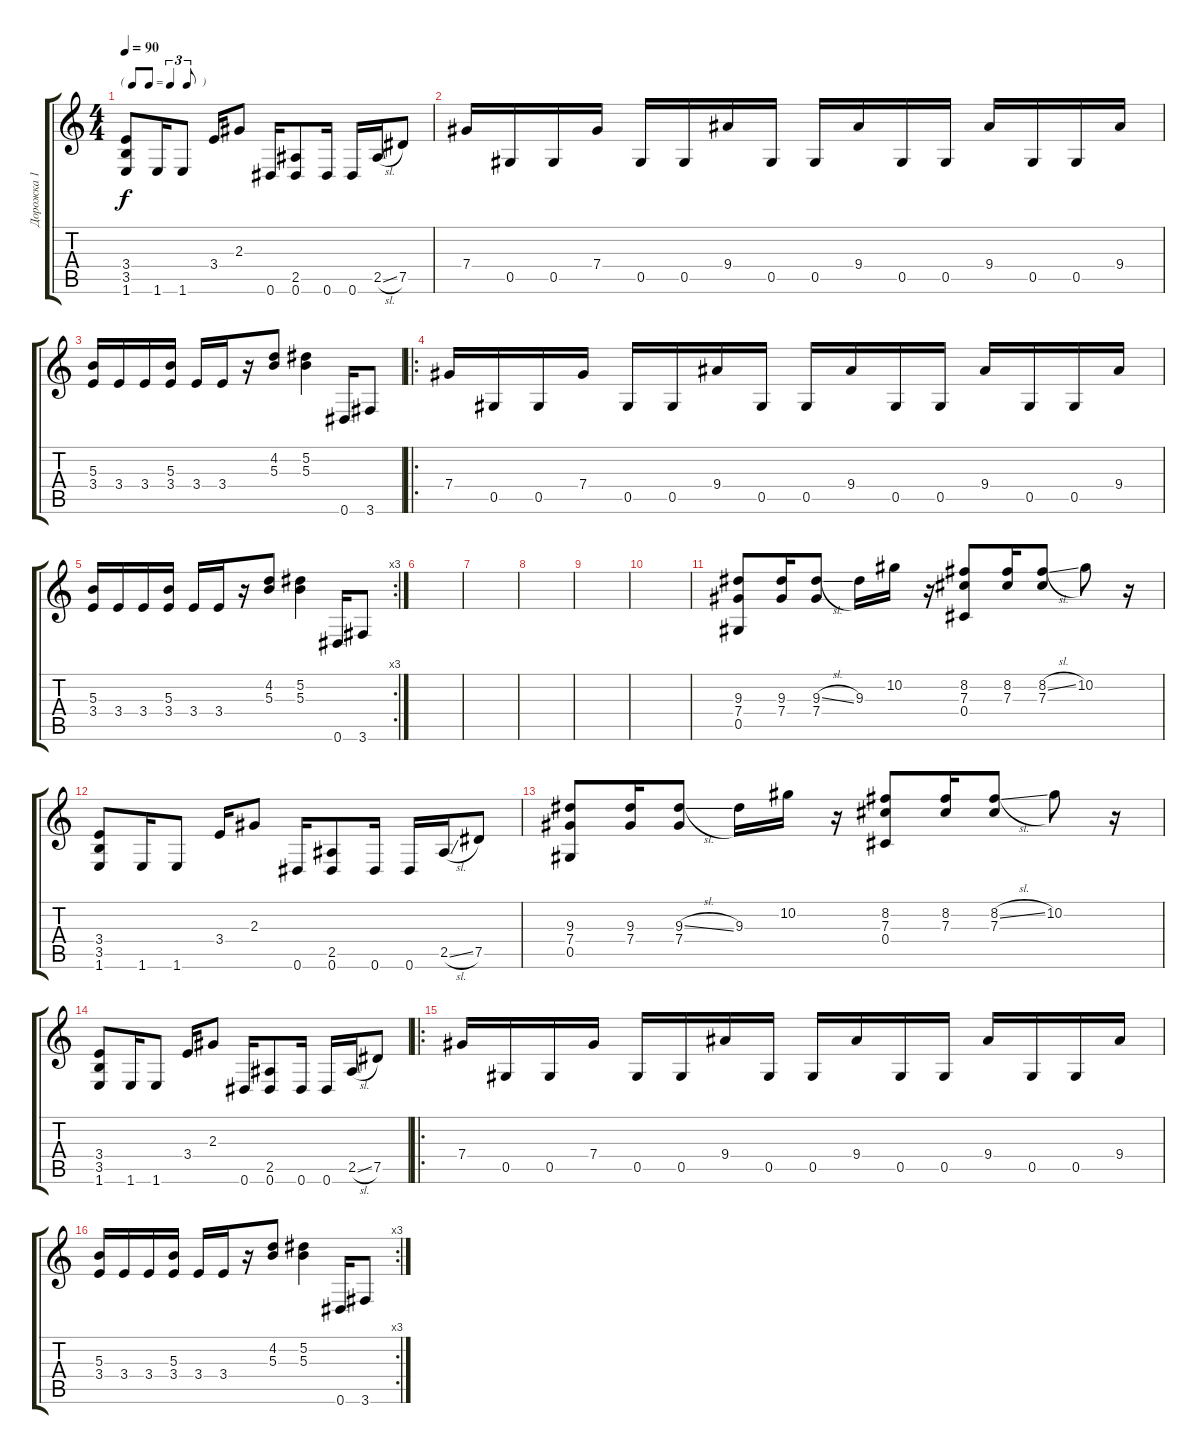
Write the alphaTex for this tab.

\track ("Дорожка 1" "Дорожка 1") {instrument distortionguitar}
\staff {score tabs}
\tuning (Eb4 Bb3 Gb3 Db3 Ab2 Eb2) {hide}
\ts (4 4)
\tf triplet8th
\tempo 90
\clef g2
\ks c
(3.4 3.5 1.6).8{dy f} 1.6.16 1.6.8 3.4.16 2.3.8 0.6.16 (2.5 0.6).8 0.6.16 0.6.16 2.5{sl}.16 7.5.8 |
7.4.16 0.5.16 0.5.16 7.4.16 0.5.16 0.5.16 9.4.16 0.5.16 0.5.16 9.4.16 0.5.16 0.5.16 9.4.16 0.5.16 0.5.16 9.4.16 |
(5.3 3.4).16 3.4.16 3.4.16 (5.3 3.4).16 3.4.16 3.4.16 r.16 (4.2 5.3).8 (5.2 5.3).4 0.6.16 3.6.8 |
\ro
7.4.16 0.5.16 0.5.16 7.4.16 0.5.16 0.5.16 9.4.16 0.5.16 0.5.16 9.4.16 0.5.16 0.5.16 9.4.16 0.5.16 0.5.16 9.4.16 |
\rc 3
(5.3 3.4).16 3.4.16 3.4.16 (5.3 3.4).16 3.4.16 3.4.16 r.16 (4.2 5.3).8 (5.2 5.3).4 0.6.16 3.6.8 |
|
|
|
|
|
(9.3 7.4 0.5).8 (9.3 7.4).16 (9.3{sl} 7.4).8 9.3.16 10.2.16 r.16 (8.2 7.3 0.4).8 (8.2 7.3).16 (8.2{sl} 7.3).8 10.2.8 r.16 |
(3.4 3.5 1.6).8 1.6.16 1.6.8 3.4.16 2.3.8 0.6.16 (2.5 0.6).8 0.6.16 0.6.16 2.5{sl}.16 7.5.8 |
(9.3 7.4 0.5).8 (9.3 7.4).16 (9.3{sl} 7.4).8 9.3.16 10.2.16 r.16 (8.2 7.3 0.4).8 (8.2 7.3).16 (8.2{sl} 7.3).8 10.2.8 r.16 |
(3.4 3.5 1.6).8 1.6.16 1.6.8 3.4.16 2.3.8 0.6.16 (2.5 0.6).8 0.6.16 0.6.16 2.5{sl}.16 7.5.8 |
\ro
7.4.16 0.5.16 0.5.16 7.4.16 0.5.16 0.5.16 9.4.16 0.5.16 0.5.16 9.4.16 0.5.16 0.5.16 9.4.16 0.5.16 0.5.16 9.4.16 |
\rc 3
(5.3 3.4).16 3.4.16 3.4.16 (5.3 3.4).16 3.4.16 3.4.16 r.16 (4.2 5.3).8 (5.2 5.3).4 0.6.16 3.6.8
